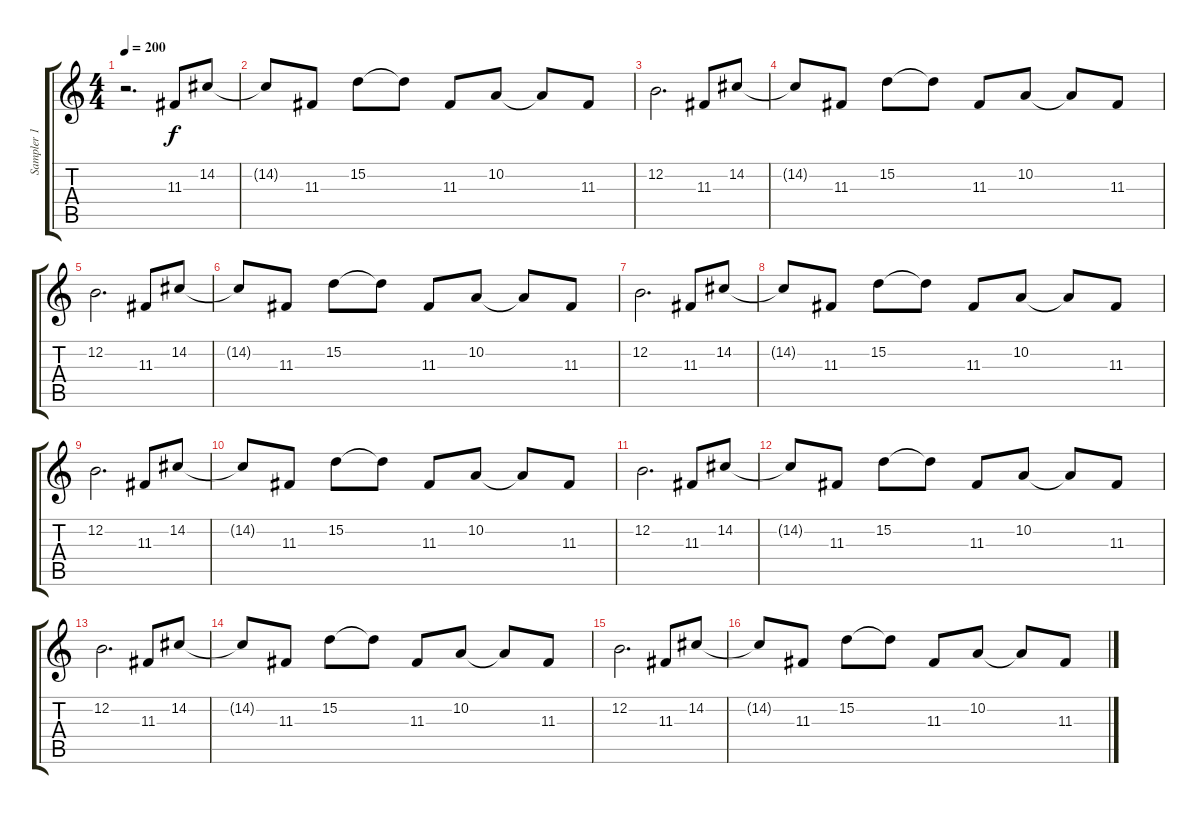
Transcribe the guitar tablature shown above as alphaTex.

\track ("Sampler 1 (Delay)" "Sampler 1 ") {instrument pizzicatostrings}
\staff {score tabs}
\tuning (E4 B3 G3 D3 A2 E2) {hide}
\ts (4 4)
\tempo 200
\clef g2
\ks c
r.2{d dy f instrument pizzicatostrings} 11.3.8 14.2.8 |
14.2{t}.8 11.3.8 15.2.8 15.2{t}.8 11.3.8 10.2.8 10.2{t}.8 11.3.8 |
12.2.2{d} 11.3.8 14.2.8 |
14.2{t}.8 11.3.8 15.2.8 15.2{t}.8 11.3.8 10.2.8 10.2{t}.8 11.3.8 |
12.2.2{d} 11.3.8 14.2.8 |
14.2{t}.8 11.3.8 15.2.8 15.2{t}.8 11.3.8 10.2.8 10.2{t}.8 11.3.8 |
12.2.2{d} 11.3.8 14.2.8 |
14.2{t}.8 11.3.8 15.2.8 15.2{t}.8 11.3.8 10.2.8 10.2{t}.8 11.3.8 |
12.2.2{d} 11.3.8 14.2.8 |
14.2{t}.8 11.3.8 15.2.8 15.2{t}.8 11.3.8 10.2.8 10.2{t}.8 11.3.8 |
12.2.2{d} 11.3.8 14.2.8 |
14.2{t}.8 11.3.8 15.2.8 15.2{t}.8 11.3.8 10.2.8 10.2{t}.8 11.3.8 |
12.2.2{d} 11.3.8 14.2.8 |
14.2{t}.8 11.3.8 15.2.8 15.2{t}.8 11.3.8 10.2.8 10.2{t}.8 11.3.8 |
12.2.2{d} 11.3.8 14.2.8 |
14.2{t}.8 11.3.8 15.2.8 15.2{t}.8 11.3.8 10.2.8 10.2{t}.8 11.3.8
